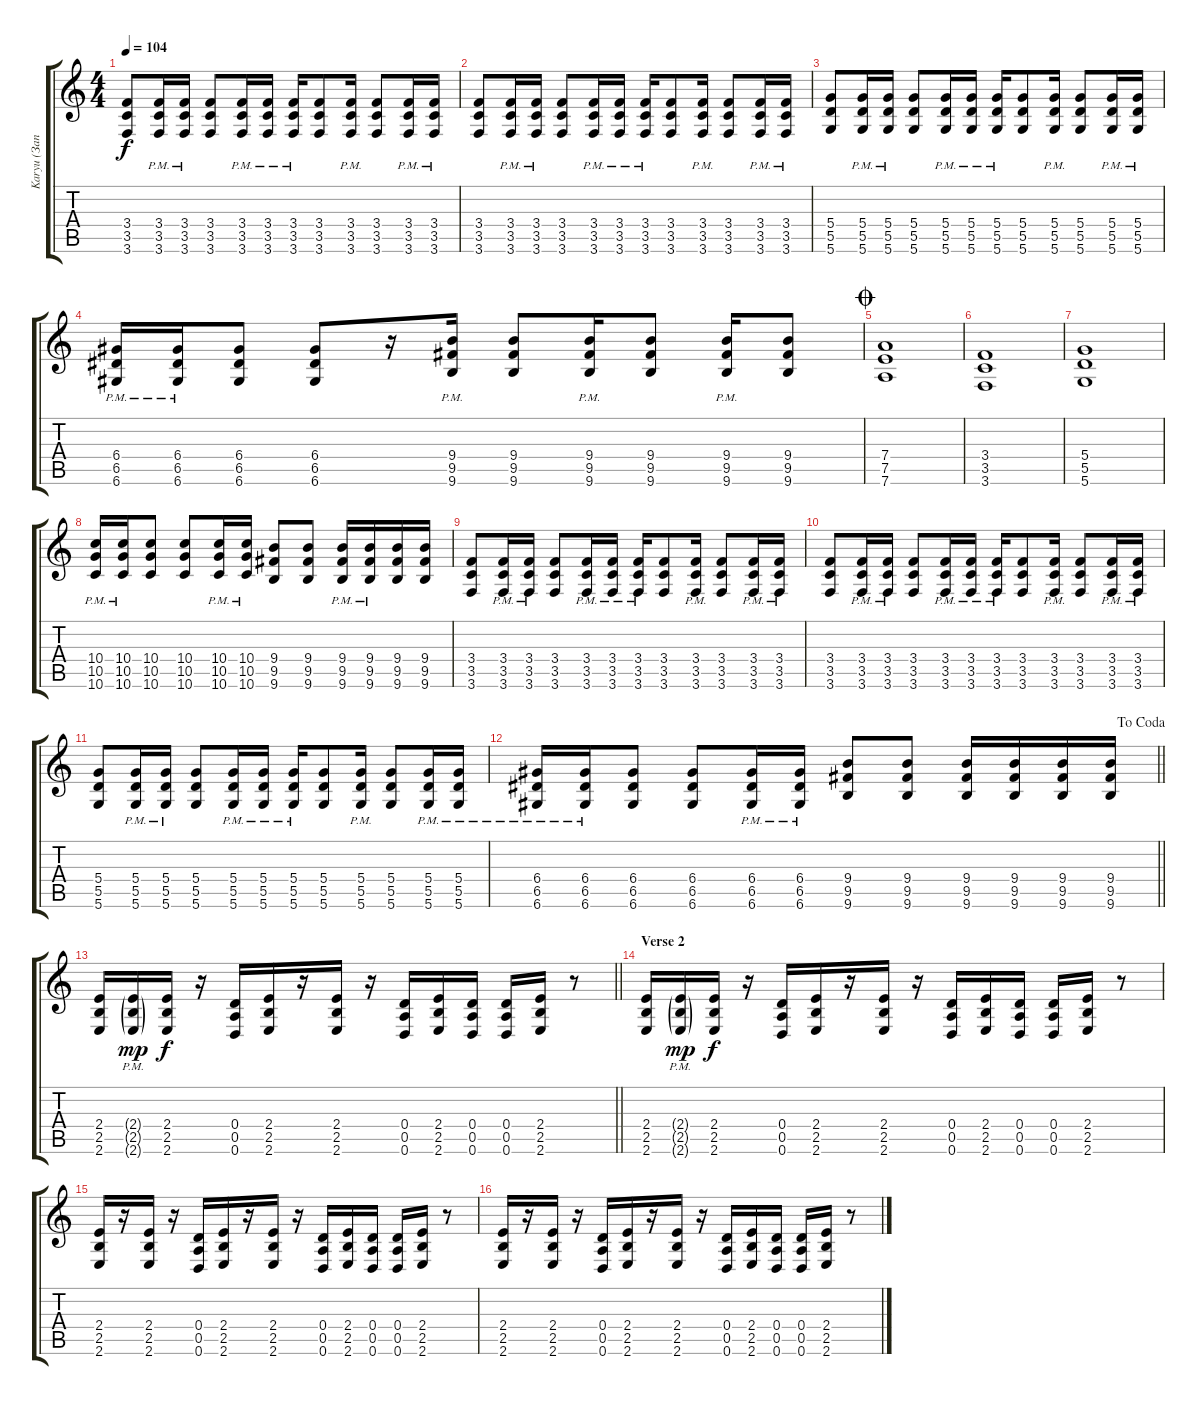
\track ("Karyu (Заполнение)" "Karyu (Зап") {instrument distortionguitar}
\staff {score tabs}
\tuning (E4 B3 G3 D3 A2 D2) {hide}
\ts (4 4)
\tempo 104
\clef g2
\ks c
(3.4 3.5 3.6).8{dy f} (3.4{pm} 3.5{pm} 3.6{pm}).16 (3.4{pm} 3.5{pm} 3.6{pm}).16 (3.4 3.5 3.6).8 (3.4{pm} 3.5{pm} 3.6{pm}).16 (3.4{pm} 3.5{pm} 3.6{pm}).16 (3.4{pm} 3.5{pm} 3.6{pm}).16 (3.4 3.5 3.6).8 (3.4{pm} 3.5{pm} 3.6{pm}).16 (3.4 3.5 3.6).8 (3.4{pm} 3.5{pm} 3.6{pm}).16 (3.4{pm} 3.5{pm} 3.6{pm}).16 |
(3.4 3.5 3.6).8 (3.4{pm} 3.5{pm} 3.6{pm}).16 (3.4{pm} 3.5{pm} 3.6{pm}).16 (3.4 3.5 3.6).8 (3.4{pm} 3.5{pm} 3.6{pm}).16 (3.4{pm} 3.5{pm} 3.6{pm}).16 (3.4{pm} 3.5{pm} 3.6{pm}).16 (3.4 3.5 3.6).8 (3.4{pm} 3.5{pm} 3.6{pm}).16 (3.4 3.5 3.6).8 (3.4{pm} 3.5{pm} 3.6{pm}).16 (3.4{pm} 3.5{pm} 3.6{pm}).16 |
(5.4 5.5 5.6).8 (5.4{pm} 5.5{pm} 5.6{pm}).16 (5.4{pm} 5.5{pm} 5.6{pm}).16 (5.4 5.5 5.6).8 (5.4{pm} 5.5{pm} 5.6{pm}).16 (5.4{pm} 5.5{pm} 5.6{pm}).16 (5.4{pm} 5.5{pm} 5.6{pm}).16 (5.4 5.5 5.6).8 (5.4{pm} 5.5{pm} 5.6{pm}).16 (5.4 5.5 5.6).8 (5.4{pm} 5.5{pm} 5.6{pm}).16 (5.4{pm} 5.5{pm} 5.6{pm}).16 |
(6.4{pm} 6.5{pm} 6.6{pm}).16 (6.4{pm} 6.5{pm} 6.6{pm}).16 (6.4 6.5 6.6).8 (6.4 6.5 6.6).8 r.16 (9.4{pm} 9.5{pm} 9.6{pm}).16 (9.4 9.5 9.6).8 (9.4{pm} 9.5{pm} 9.6{pm}).16 (9.4 9.5 9.6).8 (9.4{pm} 9.5{pm} 9.6{pm}).16 (9.4 9.5 9.6).8 |
\jump coda
(7.4 7.5 7.6).1 |
(3.4 3.5 3.6).1 |
(5.4 5.5 5.6).1 |
(10.4{pm} 10.5{pm} 10.6{pm}).16 (10.4 10.5{pm} 10.6{pm}).16 (10.4 10.5 10.6).8 (10.4 10.5 10.6).8 (10.4{pm} 10.5{pm} 10.6{pm}).16 (10.4{pm} 10.5{pm} 10.6{pm}).16 (9.4 9.5 9.6).8 (9.4 9.5 9.6).8 (9.4{pm} 9.5{pm} 9.6{pm}).16 (9.4{pm} 9.5{pm} 9.6{pm}).16 (9.4 9.5 9.6).16 (9.4 9.5 9.6).16 |
(3.4 3.5 3.6).8 (3.4{pm} 3.5{pm} 3.6{pm}).16 (3.4{pm} 3.5{pm} 3.6{pm}).16 (3.4 3.5 3.6).8 (3.4{pm} 3.5{pm} 3.6{pm}).16 (3.4{pm} 3.5{pm} 3.6{pm}).16 (3.4{pm} 3.5{pm} 3.6{pm}).16 (3.4 3.5 3.6).8 (3.4{pm} 3.5{pm} 3.6{pm}).16 (3.4 3.5 3.6).8 (3.4{pm} 3.5{pm} 3.6{pm}).16 (3.4{pm} 3.5{pm} 3.6{pm}).16 |
(3.4 3.5 3.6).8 (3.4{pm} 3.5{pm} 3.6{pm}).16 (3.4{pm} 3.5{pm} 3.6{pm}).16 (3.4 3.5 3.6).8 (3.4{pm} 3.5{pm} 3.6{pm}).16 (3.4{pm} 3.5{pm} 3.6{pm}).16 (3.4{pm} 3.5{pm} 3.6{pm}).16 (3.4 3.5 3.6).8 (3.4{pm} 3.5{pm} 3.6{pm}).16 (3.4 3.5 3.6).8 (3.4{pm} 3.5{pm} 3.6{pm}).16 (3.4{pm} 3.5{pm} 3.6{pm}).16 |
(5.4 5.5 5.6).8 (5.4{pm} 5.5{pm} 5.6{pm}).16 (5.4{pm} 5.5{pm} 5.6{pm}).16 (5.4 5.5 5.6).8 (5.4{pm} 5.5{pm} 5.6{pm}).16 (5.4{pm} 5.5{pm} 5.6{pm}).16 (5.4{pm} 5.5{pm} 5.6{pm}).16 (5.4 5.5 5.6).8 (5.4{pm} 5.5{pm} 5.6{pm}).16 (5.4 5.5 5.6).8 (5.4{pm} 5.5{pm} 5.6{pm}).16 (5.4{pm} 5.5{pm} 5.6{pm}).16 |
\jump dacoda
\barLineRight lightlight
(6.4{pm} 6.5{pm} 6.6{pm}).16 (6.4{pm} 6.5{pm} 6.6{pm}).16 (6.4 6.5 6.6).8 (6.4 6.5 6.6).8 (6.4{pm} 6.5{pm} 6.6{pm}).16 (6.4{pm} 6.5{pm} 6.6{pm}).16 (9.4 9.5 9.6).8 (9.4 9.5 9.6).8 (9.4 9.5 9.6).16 (9.4 9.5 9.6).16 (9.4 9.5 9.6).16 (9.4 9.5 9.6).16 |
\section ("" "")
\barLineRight lightlight
(2.4 2.5 2.6).16 (2.4{g pm} 2.5{g pm} 2.6{g pm}).16{dy mp} (2.4 2.5 2.6).16{dy f} r.16 (0.4 0.5 0.6).16 (2.4 2.5 2.6).16 r.16 (2.4 2.5 2.6).16 r.16 (0.4 0.5 0.6).16 (2.4 2.5 2.6).16 (0.4 0.5 0.6).16 (0.4 0.5 0.6).16 (2.4 2.5 2.6).16 r.8 |
\section ("" "Verse 2")
(2.4 2.5 2.6).16 (2.4{g pm} 2.5{g pm} 2.6{g pm}).16{dy mp} (2.4 2.5 2.6).16{dy f} r.16 (0.4 0.5 0.6).16 (2.4 2.5 2.6).16 r.16 (2.4 2.5 2.6).16 r.16 (0.4 0.5 0.6).16 (2.4 2.5 2.6).16 (0.4 0.5 0.6).16 (0.4 0.5 0.6).16 (2.4 2.5 2.6).16 r.8 |
(2.4 2.5 2.6).16 r.16 (2.4 2.5 2.6).16 r.16 (0.4 0.5 0.6).16 (2.4 2.5 2.6).16 r.16 (2.4 2.5 2.6).16 r.16 (0.4 0.5 0.6).16 (2.4 2.5 2.6).16 (0.4 0.5 0.6).16 (0.4 0.5 0.6).16 (2.4 2.5 2.6).16 r.8 |
(2.4 2.5 2.6).16 r.16 (2.4 2.5 2.6).16 r.16 (0.4 0.5 0.6).16 (2.4 2.5 2.6).16 r.16 (2.4 2.5 2.6).16 r.16 (0.4 0.5 0.6).16 (2.4 2.5 2.6).16 (0.4 0.5 0.6).16 (0.4 0.5 0.6).16 (2.4 2.5 2.6).16 r.8
